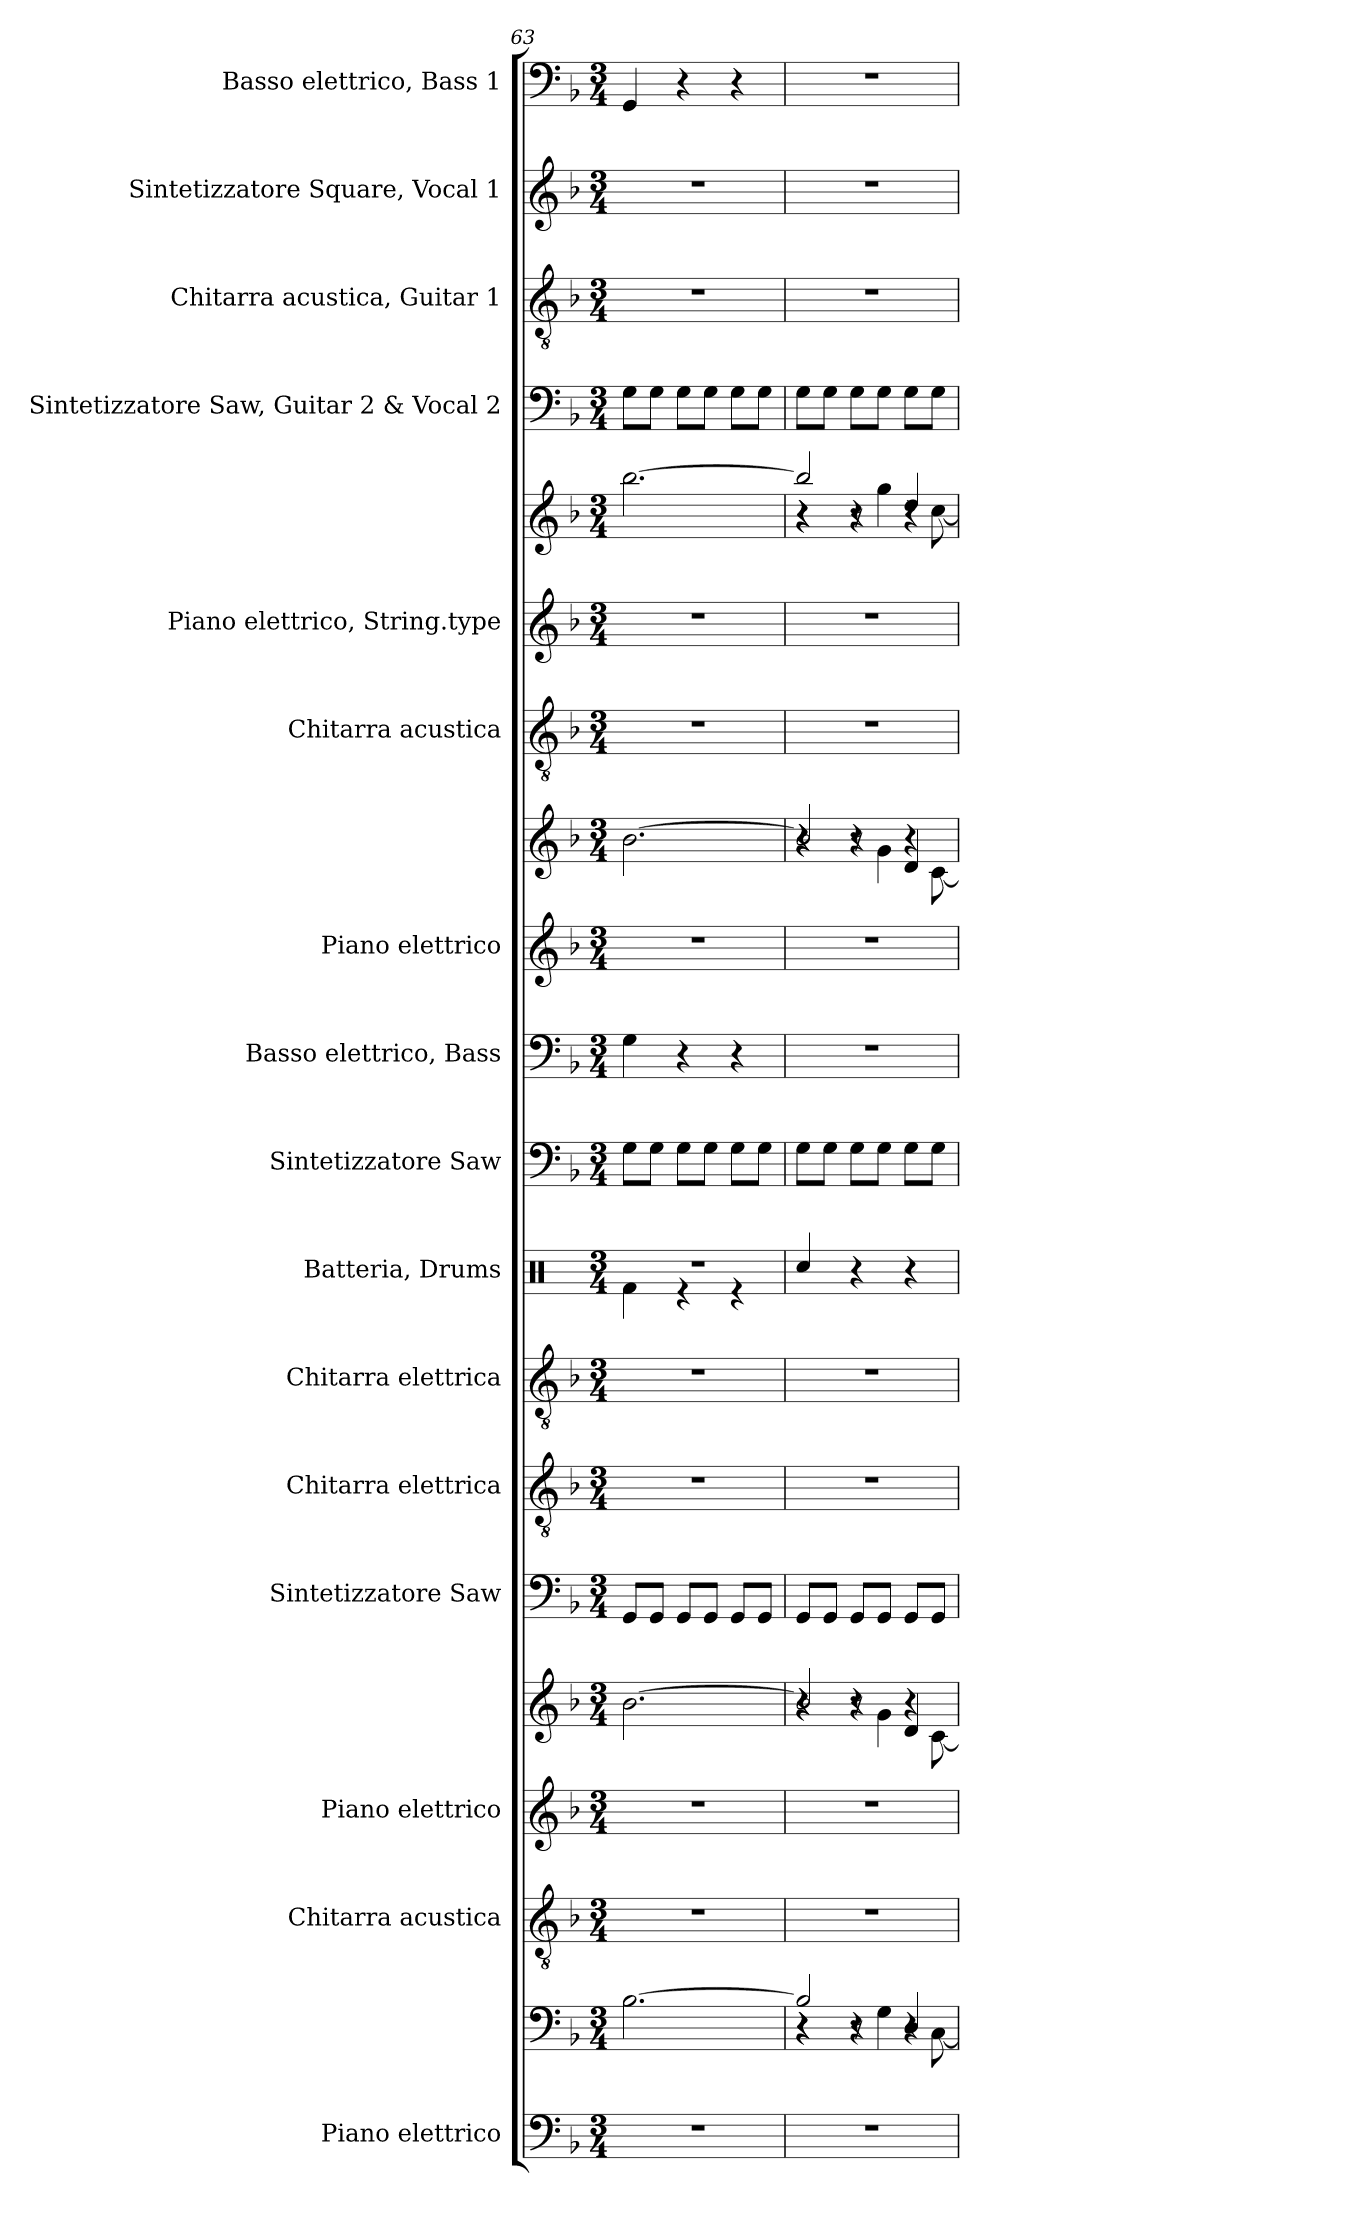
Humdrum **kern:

**kern	**kern	**kern	**kern	**kern	**kern	**kern	**kern	**kern	**kern	**kern	**kern	**kern	**kern	**kern	**kern	**kern	**kern	**kern	**kern
*part16	*part16	*part15	*part14	*part14	*part13	*part12	*part11	*part10	*part9	*part8	*part7	*part7	*part6	*part5	*part5	*part4	*part3	*part2	*part1
*staff20	*staff19	*staff18	*staff17	*staff16	*staff15	*staff14	*staff13	*staff12	*staff11	*staff10	*staff9	*staff8	*staff7	*staff6	*staff5	*staff4	*staff3	*staff2	*staff1
*I"Piano elettrico	*	*I"Chitarra acustica	*I"Piano elettrico	*	*I"Sintetizzatore Saw	*I"Chitarra elettrica	*I"Chitarra elettrica	*I"Batteria,  Drums	*I"Sintetizzatore Saw	*I"Basso elettrico,  Bass	*I"Piano elettrico	*	*I"Chitarra acustica	*I"Piano elettrico,  String.type	*	*I"Sintetizzatore Saw,  Guitar 2 &amp; Vocal 2	*I"Chitarra acustica,  Guitar 1	*I"Sintetizzatore Square,  Vocal 1	*I"Basso elettrico,  Bass 1
*	*	*	*	*	*I'Sint.	*I'Chit. el.	*I'Chit. el.	*I'Batt.	*I'Sint.	*I'B. el.	*	*	*	*	*	*I'Sint.	*	*I'Sint.	*I'B. el.
!!LO:PB:g=z
*clefF4	*clefF4	*clefGv2	*clefG2	*clefG2	*clefF4	*clefGv2	*clefGv2	*clefX	*clefF4	*clefF4	*clefG2	*clefG2	*clefGv2	*clefG2	*clefG2	*clefF4	*clefGv2	*clefG2	*clefF4
*	*	*	*	*	*	*	*	*	*	*ITrd7c12	*	*	*	*	*	*	*	*	*ITrd7c12
*k[b-]	*k[b-]	*k[b-]	*k[b-]	*k[b-]	*k[b-]	*k[b-]	*k[b-]	*k[]	*k[b-]	*k[b-]	*k[b-]	*k[b-]	*k[b-]	*k[b-]	*k[b-]	*k[b-]	*k[b-]	*k[b-]	*k[b-]
*M3/4	*M3/4	*M3/4	*M3/4	*M3/4	*M3/4	*M3/4	*M3/4	*M3/4	*M3/4	*M3/4	*M3/4	*M3/4	*M3/4	*M3/4	*M3/4	*M3/4	*M3/4	*M3/4	*M3/4
=63	=63	=63	=63	=63	=63	=63	=63	=63	=63	=63	=63	=63	=63	=63	=63	=63	=63	=63	=63
*	*	*	*	*	*	*	*	*^	*	*	*	*	*	*	*	*	*	*	*
2.r	[2.B-\	2.r	2.r	[2.b-\	8GG/L	2.r	2.r	2.r	4Rf\	8G\L	4GG\	2.r	[2.b-\	2.r	2.r	[2.bb-\	8G\L	2.r	2.r	4GGG/
.	.	.	.	.	8GG/J	.	.	.	.	8G\J	.	.	.	.	.	.	8G\J	.	.	.
.	.	.	.	.	8GG/L	.	.	.	4r	8G\L	4r	.	.	.	.	.	8G\L	.	.	4r
.	.	.	.	.	8GG/J	.	.	.	.	8G\J	.	.	.	.	.	.	8G\J	.	.	.
.	.	.	.	.	8GG/L	.	.	.	4r	8G\L	4r	.	.	.	.	.	8G\L	.	.	4r
.	.	.	.	.	8GG/J	.	.	.	.	8G\J	.	.	.	.	.	.	8G\J	.	.	.
*	*	*	*	*	*	*	*	*v	*v	*	*	*	*	*	*	*	*	*	*	*
=64	=64	=64	=64	=64	=64	=64	=64	=64	=64	=64	=64	=64	=64	=64	=64	=64	=64	=64	=64
*	*^	*	*	*^	*	*	*	*	*	*	*	*^	*	*	*^	*	*	*	*
*	*	*^	*	*	*	*^	*	*	*	*	*	*	*	*	*^	*	*	*	*^	*	*	*	*
2.r	2B-/]	4r	4r	2.r	2.r	2b-/]	4r	4r	8GG/L	2.r	2.r	4Rcc/	8G\L	2.r	2.r	2b-/]	4r	4r	2.r	2.r	2bb-/]	4r	4r	8G\L	2.r	2.r	2.r
.	.	.	.	.	.	.	.	.	8GG/J	.	.	.	8G\J	.	.	.	.	.	.	.	.	.	.	8G\J	.	.	.
.	.	8r	4r	.	.	.	8r	4r	8GG/L	.	.	4r	8G\L	.	.	.	8r	4r	.	.	.	8r	4r	8G\L	.	.	.
.	.	4G\	.	.	.	.	4g\	.	8GG/J	.	.	.	8G\J	.	.	.	4g\	.	.	.	.	4gg\	.	8G\J	.	.	.
.	4r	.	4D/	.	.	4r	.	4d/	8GG/L	.	.	4r	8G\L	.	.	4r	.	4d/	.	.	4r	.	4dd/	8G\L	.	.	.
.	.	[8C\	.	.	.	.	[8c\	.	8GG/J	.	.	.	8G\J	.	.	.	[8c\	.	.	.	.	[8cc\	.	8G\J	.	.	.
*	*v	*v	*v	*	*	*v	*v	*v	*	*	*	*	*	*	*	*v	*v	*v	*	*	*v	*v	*v	*	*	*	*
=	=	=	=	=	=	=	=	=	=	=	=	=	=	=	=	=	=	=	=
*-	*-	*-	*-	*-	*-	*-	*-	*-	*-	*-	*-	*-	*-	*-	*-	*-	*-	*-	*-
